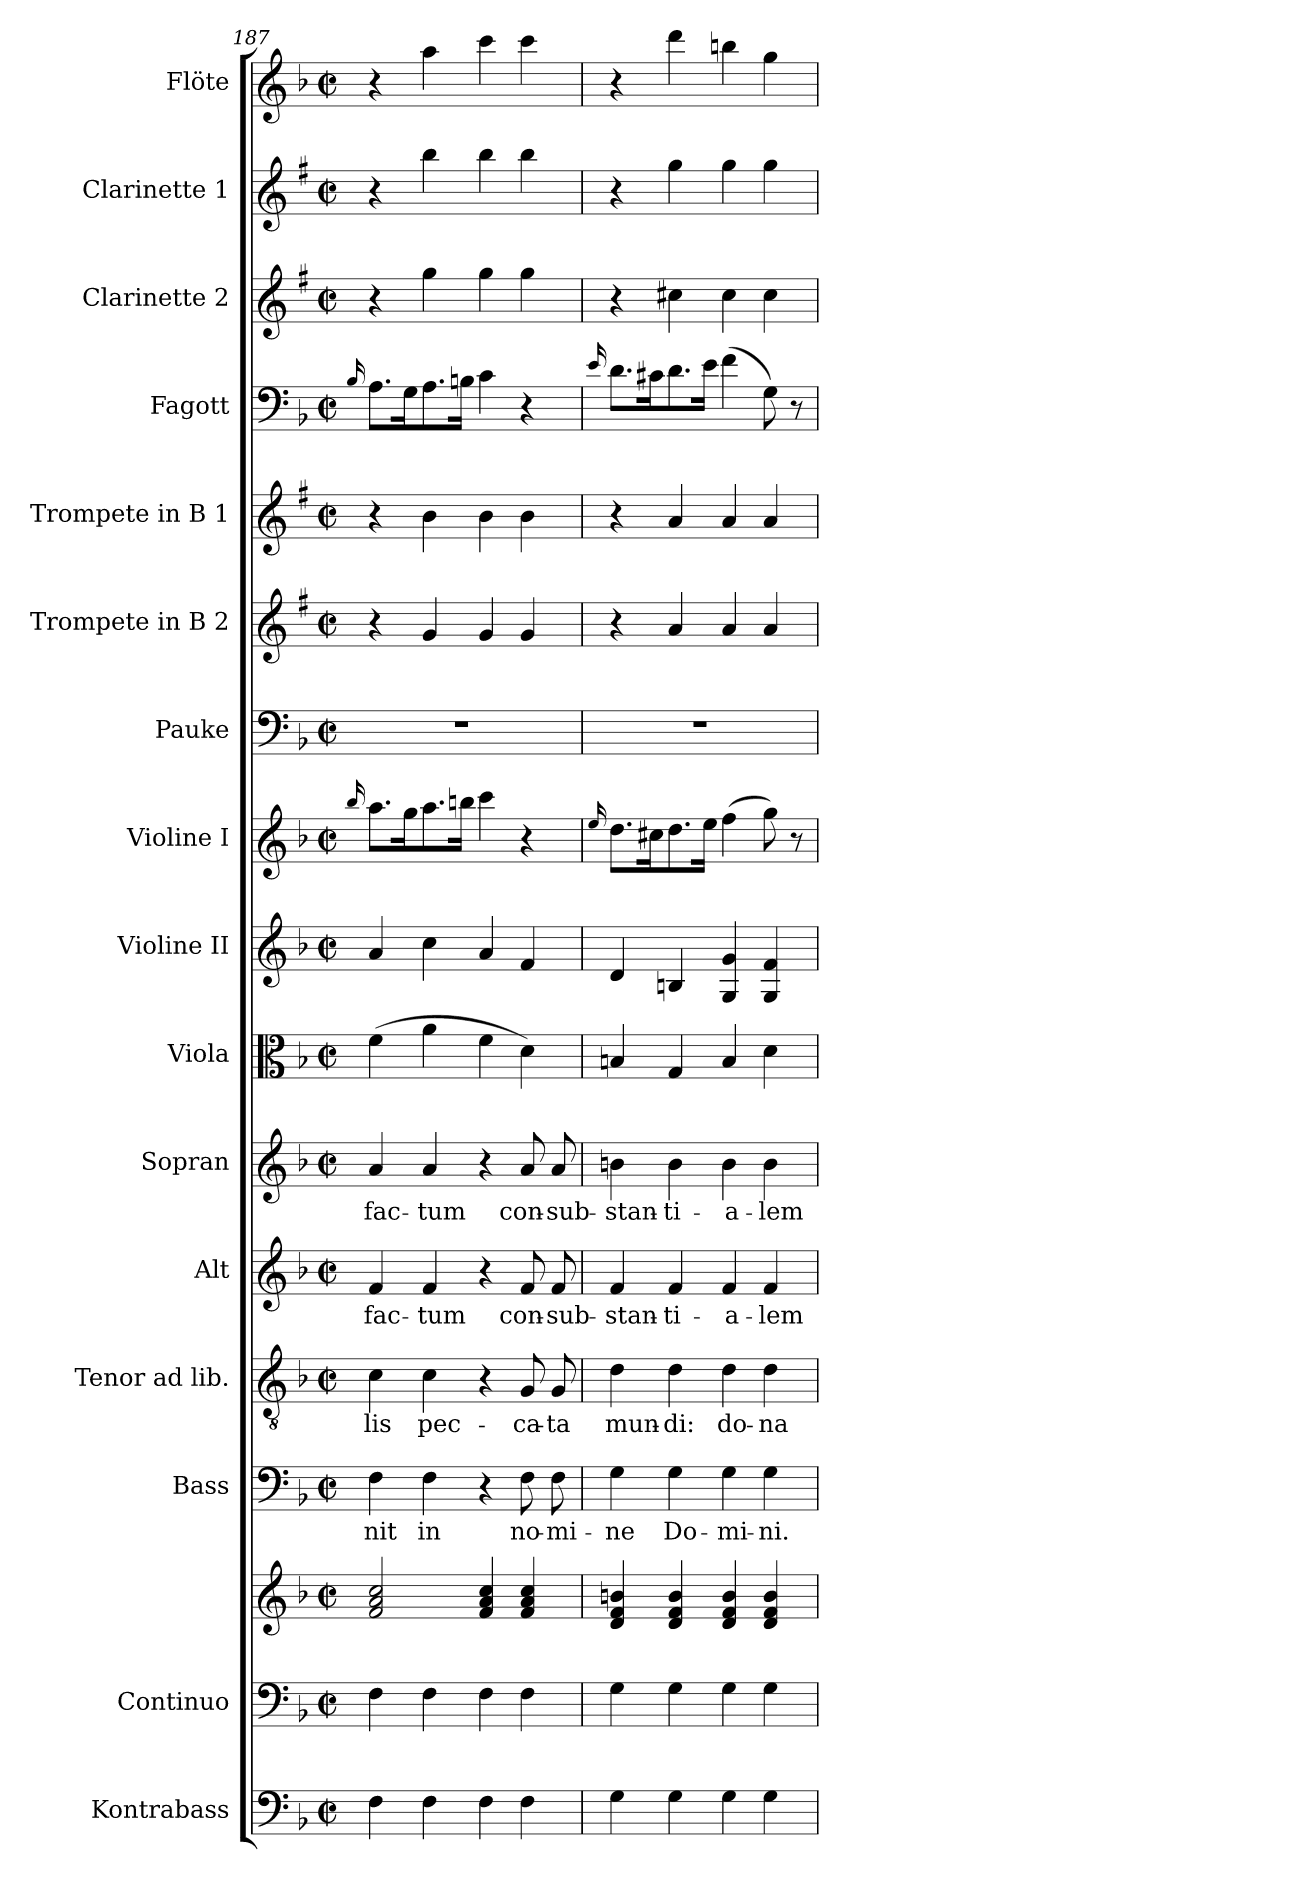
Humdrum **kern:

**kern	**kern	**kern	**kern	**text	**kern	**text	**kern	**text	**kern	**text	**kern	**kern	**kern	**kern	**kern	**kern	**kern	**kern	**kern	**kern
*part16	*part15	*part15	*part14	*part14	*part13	*part13	*part12	*part12	*part11	*part11	*part10	*part9	*part8	*part7	*part6	*part5	*part4	*part3	*part2	*part1
*staff17	*staff16	*staff15	*staff14	*staff14	*staff13	*staff13	*staff12	*staff12	*staff11	*staff11	*staff10	*staff9	*staff8	*staff7	*staff6	*staff5	*staff4	*staff3	*staff2	*staff1
*I"Kontrabass	*I"Continuo	*	*I"Bass	*	*I"Tenor ad lib.	*	*I"Alt	*	*I"Sopran	*	*I"Viola	*I"Violine II	*I"Violine I	*I"Pauke	*I"Trompete in B 2	*I"Trompete in B 1	*I"Fagott	*I"Clarinette 2	*I"Clarinette 1	*I"Flöte
*I'Kb.	*I'cont.	*	*I'B	*	*I'T	*	*I'A	*	*I'S	*	*I'Vla.	*I'Vl. II	*I'Vl. I	*I'Pk.	*	*	*I'Fg.	*I'Cl. 2	*I'Cl. 1	*I'Fl.
*clefF4	*clefF4	*clefG2	*clefF4	*	*clefGv2	*	*clefG2	*	*clefG2	*	*clefC3	*clefG2	*clefG2	*clefF4	*clefG2	*clefG2	*clefF4	*clefG2	*clefG2	*clefG2
*ITrd7c12	*	*	*	*	*	*	*	*	*	*	*	*	*	*	*ITrd1c2	*ITrd1c2	*	*ITrd1c2	*ITrd1c2	*
*k[b-]	*k[b-]	*k[b-]	*k[b-]	*	*k[b-]	*	*k[b-]	*	*k[b-]	*	*k[b-]	*k[b-]	*k[b-]	*k[b-]	*k[b-]	*k[b-]	*k[b-]	*k[b-]	*k[b-]	*k[b-]
*F:	*F:	*F:	*F:	*	*F:	*	*F:	*	*F:	*	*F:	*F:	*F:	*F:	*F:	*F:	*F:	*F:	*F:	*F:
*M2/2	*M2/2	*M2/2	*M2/2	*	*M2/2	*	*M2/2	*	*M2/2	*	*M2/2	*M2/2	*M2/2	*M2/2	*M2/2	*M2/2	*M2/2	*M2/2	*M2/2	*M2/2
*met(c|)	*met(c|)	*met(c|)	*met(c|)	*	*met(c|)	*	*met(c|)	*	*met(c|)	*	*met(c|)	*met(c|)	*met(c|)	*met(c|)	*met(c|)	*met(c|)	*met(c|)	*met(c|)	*met(c|)	*met(c|)
=187	=187	=187	=187	=187	=187	=187	=187	=187	=187	=187	=187	=187	=187	=187	=187	=187	=187	=187	=187	=187
.	.	.	.	.	.	.	.	.	.	.	.	.	16qqbb-/	.	.	.	16qqB-/	.	.	.
!	!	!	!	!LO:LY:b	!	!LO:LY:b	!	!LO:LY:b	!	!LO:LY:b	!	!	!	!	!	!	!	!	!	!
4FF\	4F\	2f/ 2a/ 2cc/	4F\	-nit	4c\	-lis	4f/	fac-	4a/	fac-	(>4f\	4a/	8.aa\L	1r	4r	4r	8.A\L	4r	4r	4r
.	.	.	.	.	.	.	.	.	.	.	.	.	16gg\k	.	.	.	16G\k	.	.	.
!	!	!	!	!LO:LY:b	!	!LO:LY:b	!	!LO:LY:b	!	!LO:LY:b	!	!	!	!	!	!	!	!	!	!
4FF\	4F\	.	4F\	in	4c\	pec-	4f/	-tum	4a/	-tum	4a\	4cc\	8.aa\	.	4f/	4a\	8.A\	4ff\	4aa\	4aa\
.	.	.	.	.	.	.	.	.	.	.	.	.	16bbn\Jk	.	.	.	16Bn\Jk	.	.	.
4FF\	4F\	4f/ 4a/ 4cc/	4r	.	4r	.	4r	.	4r	.	4f\	4a/	4ccc\	.	4f/	4a\	4c\	4ff\	4aa\	4ccc\
!	!	!	!	!LO:LY:b	!	!LO:LY:b	!	!LO:LY:b	!	!LO:LY:b	!	!	!	!	!	!	!	!	!	!
4FF\	4F\	4f/ 4a/ 4cc/	8F\	no-	8G/	-ca-	8f/	con-	8a/	con-	4d\)	4f/	4r	.	4f/	4a\	4r	4ff\	4aa\	4ccc\
!	!	!	!	!LO:LY:b	!	!LO:LY:b	!	!LO:LY:b	!	!LO:LY:b	!	!	!	!	!	!	!	!	!	!
.	.	.	8F\	-mi-	8G/	-ta	8f/	-sub-	8a/	-sub-	.	.	.	.	.	.	.	.	.	.
=188	=188	=188	=188	=188	=188	=188	=188	=188	=188	=188	=188	=188	=188	=188	=188	=188	=188	=188	=188	=188
.	.	.	.	.	.	.	.	.	.	.	.	.	16qqee/	.	.	.	16qqe/	.	.	.
!	!	!	!	!LO:LY:b	!	!LO:LY:b	!	!LO:LY:b	!	!LO:LY:b	!	!	!	!	!	!	!	!	!	!
4GG\	4G\	4d/ 4f/ 4bn/	4G\	-ne	4d\	mun-	4f/	-stan-	4bn\	-stan-	4Bn/	4d/	8.dd\L	1r	4r	4r	8.d\L	4r	4r	4r
.	.	.	.	.	.	.	.	.	.	.	.	.	16cc#X\k	.	.	.	16c#X\k	.	.	.
!	!	!	!	!LO:LY:b	!	!LO:LY:b	!	!LO:LY:b	!	!LO:LY:b	!	!	!	!	!	!	!	!	!	!
4GG\	4G\	4d/ 4f/ 4b/	4G\	Do-	4d\	-di:	4f/	-ti-	4b\	-ti-	4G/	4Bn/	8.dd\	.	4g/	4g/	8.d\	4bn\	4ff\	4ddd\
.	.	.	.	.	.	.	.	.	.	.	.	.	16ee\Jk	.	.	.	16e\Jk	.	.	.
!	!	!	!	!LO:LY:b	!	!LO:LY:b	!	!LO:LY:b	!	!LO:LY:b	!	!	!	!	!	!	!	!	!	!
4GG\	4G\	4d/ 4f/ 4b/	4G\	-mi-	4d\	do-	4f/	-a-	4b\	-a-	4B/	4G/ 4g/	(>4ff\	.	4g/	4g/	(>4f\	4b\	4ff\	4bbn\
!	!	!	!	!LO:LY:b	!	!LO:LY:b	!	!LO:LY:b	!	!LO:LY:b	!	!	!	!	!	!	!	!	!	!
4GG\	4G\	4d/ 4f/ 4b/	4G\	-ni.	4d\	-na	4f/	-lem	4b\	-lem	4d\	4G/ 4f/	8gg\)	.	4g/	4g/	8G\)	4b\	4ff\	4gg\
.	.	.	.	.	.	.	.	.	.	.	.	.	8r	.	.	.	8r	.	.	.
=	=	=	=	=	=	=	=	=	=	=	=	=	=	=	=	=	=	=	=	=
*-	*-	*-	*-	*-	*-	*-	*-	*-	*-	*-	*-	*-	*-	*-	*-	*-	*-	*-	*-	*-
